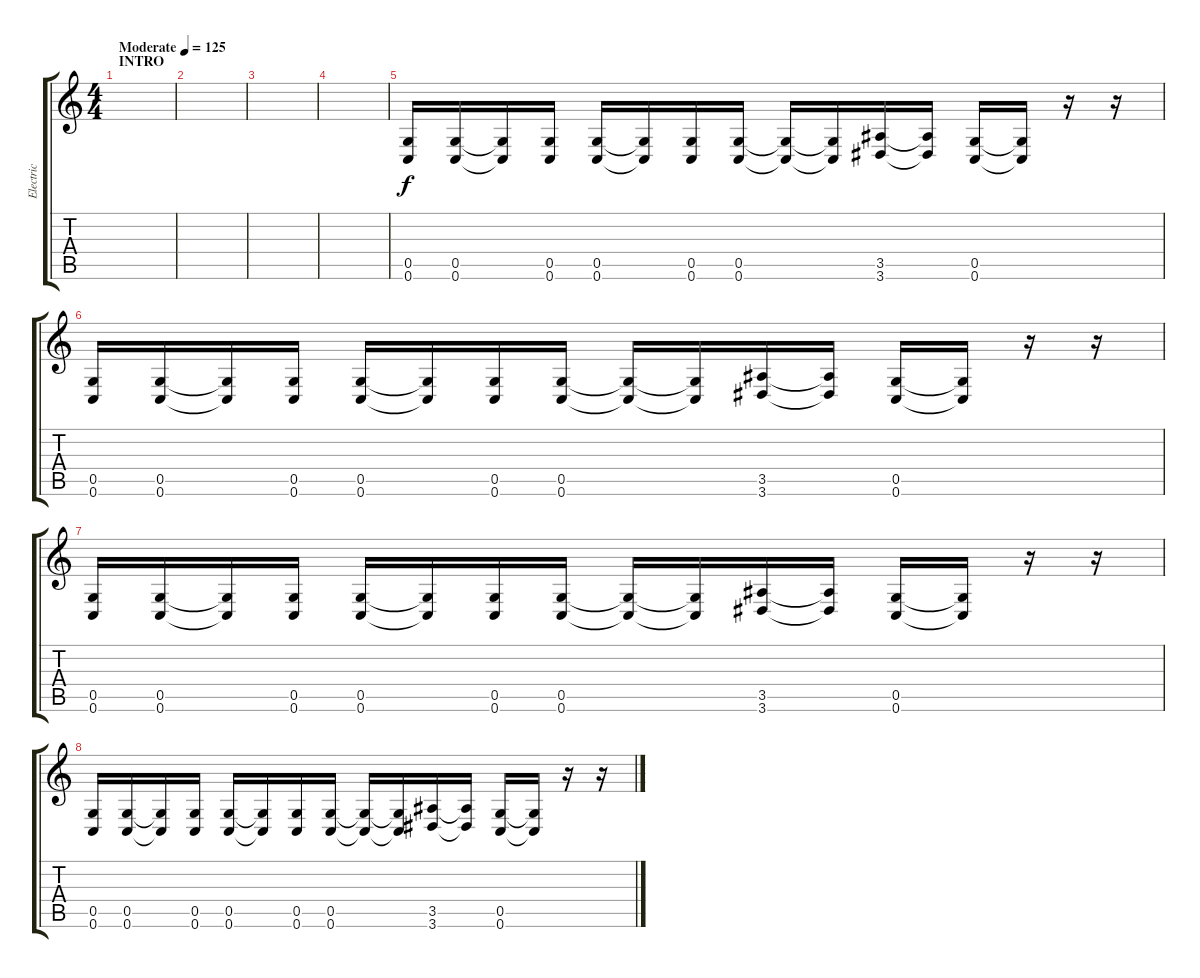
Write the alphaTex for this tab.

\track ("Electric" "Electric") {instrument distortionguitar}
\staff {score tabs}
\tuning (D4 A3 F3 C3 G2 C2) {hide}
\ts (4 4)
\section ("" "INTRO")
\tempo (125 "Moderate")
\clef g2
\ks c
|
|
|
|
(0.5 0.6).16 (0.5 0.6).16 (0.5{t} 0.6{t}).16 (0.5 0.6).16 (0.5 0.6).16 (0.5{t} 0.6{t}).16 (0.5 0.6).16 (0.5 0.6).16 (0.5{t} 0.6{t}).16 (0.5{t} 0.6{t}).16 (3.5 3.6).16 (3.5{t} 3.6{t}).16 (0.5 0.6).16 (0.5{t} 0.6{t}).16 r.16 r.16 |
(0.5 0.6).16 (0.5 0.6).16 (0.5{t} 0.6{t}).16 (0.5 0.6).16 (0.5 0.6).16 (0.5{t} 0.6{t}).16 (0.5 0.6).16 (0.5 0.6).16 (0.5{t} 0.6{t}).16 (0.5{t} 0.6{t}).16 (3.5 3.6).16 (3.5{t} 3.6{t}).16 (0.5 0.6).16 (0.5{t} 0.6{t}).16 r.16 r.16 |
(0.5 0.6).16 (0.5 0.6).16 (0.5{t} 0.6{t}).16 (0.5 0.6).16 (0.5 0.6).16 (0.5{t} 0.6{t}).16 (0.5 0.6).16 (0.5 0.6).16 (0.5{t} 0.6{t}).16 (0.5{t} 0.6{t}).16 (3.5 3.6).16 (3.5{t} 3.6{t}).16 (0.5 0.6).16 (0.5{t} 0.6{t}).16 r.16 r.16 |
(0.5 0.6).16 (0.5 0.6).16 (0.5{t} 0.6{t}).16 (0.5 0.6).16 (0.5 0.6).16 (0.5{t} 0.6{t}).16 (0.5 0.6).16 (0.5 0.6).16 (0.5{t} 0.6{t}).16 (0.5{t} 0.6{t}).16 (3.5 3.6).16 (3.5{t} 3.6{t}).16 (0.5 0.6).16 (0.5{t} 0.6{t}).16 r.16 r.16
